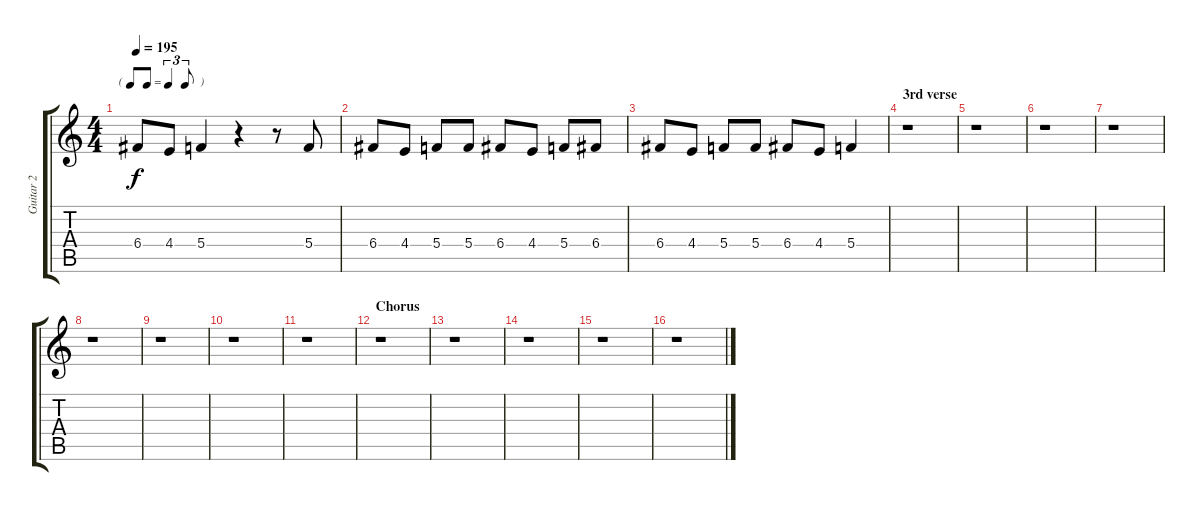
\track ("Guitar 2" "Guitar 2") {instrument overdrivenguitar}
\staff {score tabs}
\tuning (D4 A3 F3 C3 G2 C2) {hide}
\ts (4 4)
\tf triplet8th
\tempo 195
\clef g2
\ks c
6.4.8{dy f} 4.4.8 5.4.4 r.4 r.8 5.4.8 |
6.4.8 4.4.8 5.4.8 5.4.8 6.4.8 4.4.8 5.4.8 6.4.8 |
6.4.8 4.4.8 5.4.8 5.4.8 6.4.8 4.4.8 5.4.4 |
\section ("" "3rd verse")
r.1 |
r.1 |
r.1 |
r.1 |
r.1 |
r.1 |
r.1 |
r.1 |
\section ("" "Chorus")
r.1 |
r.1 |
r.1 |
r.1 |
r.1
